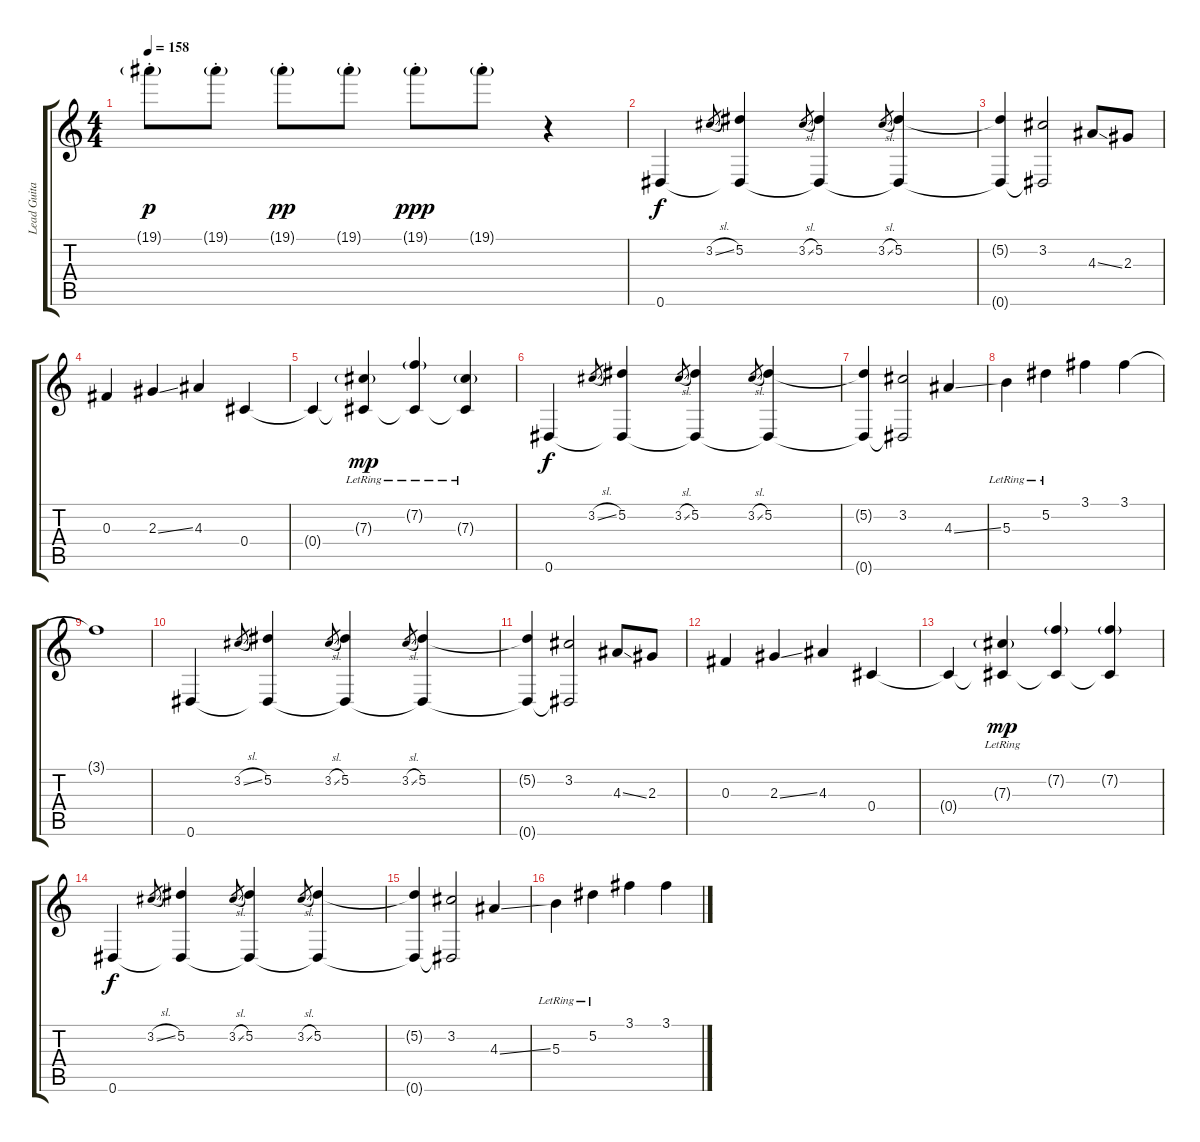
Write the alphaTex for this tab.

\track ("Lead Guitar" "Lead Guita") {instrument distortionguitar}
\staff {score tabs}
\tuning (Eb4 Bb3 Gb3 Db3 Ab2 Eb2) {hide}
\ts (4 4)
\tempo 158
\clef g2
\ks c
19.1{g st}.8{dy p} 19.1{g st}.8 19.1{g st}.8{dy pp} 19.1{g st}.8 19.1{g st}.8{dy ppp} 19.1{g st}.8 r.4 |
0.6.4{dy f instrument electricguitarjazz} 3.2{sl}.8{gr} (5.2 0.6{t}).4 3.2{sl}.8{gr} (5.2 0.6{t}).4 3.2{sl}.8{gr} (5.2 0.6{t}).4 |
(5.2{t} 0.6{t}).4 (3.2 0.6{t}).2 4.3{ss}.8 2.3.8 |
0.3.4 2.3{ss}.4 4.3.4 0.4.4 |
0.4{t}.4 (7.3{g lr} 0.4{t}).4{dy mp} (7.2{g lr} 0.4{t}).4 (7.3{g lr} 0.4{t}).4 |
0.6.4{dy f} 3.2{sl}.8{gr} (5.2 0.6{t}).4 3.2{sl}.8{gr} (5.2 0.6{t}).4 3.2{sl}.8{gr} (5.2 0.6{t}).4 |
(5.2{t} 0.6{t}).4 (3.2 0.6{t}).2 4.3{ss}.4 |
5.3{lr}.4 5.2{lr}.4 3.1.4 3.1.4 |
3.1{t}.1 |
0.6.4 3.2{sl}.8{gr} (5.2 0.6{t}).4 3.2{sl}.8{gr} (5.2 0.6{t}).4 3.2{sl}.8{gr} (5.2 0.6{t}).4 |
(5.2{t} 0.6{t}).4 (3.2 0.6{t}).2 4.3{ss}.8 2.3.8 |
0.3.4 2.3{ss}.4 4.3.4 0.4.4 |
0.4{t}.4 (7.3{g lr} 0.4{t}).4{dy mp} (7.2{g} 0.4{t}).4 (7.2{g} 0.4{t}).4 |
0.6.4{dy f} 3.2{sl}.8{gr} (5.2 0.6{t}).4 3.2{sl}.8{gr} (5.2 0.6{t}).4 3.2{sl}.8{gr} (5.2 0.6{t}).4 |
(5.2{t} 0.6{t}).4 (3.2 0.6{t}).2 4.3{ss}.4 |
5.3{lr}.4 5.2{lr}.4 3.1.4 3.1.4
